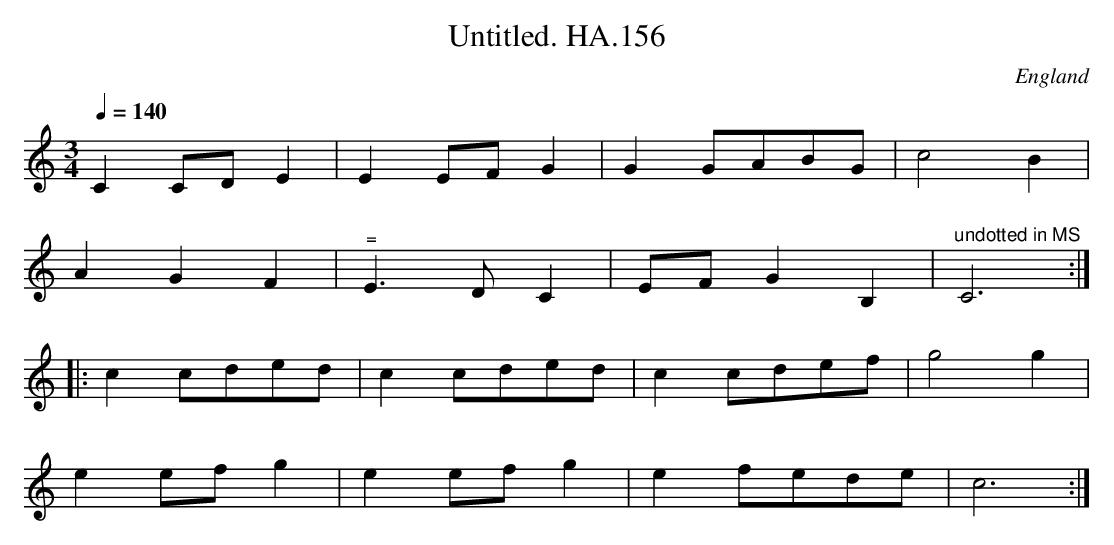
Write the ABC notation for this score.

X:1
T:Untitled. HA.156
M:3/4
L:1/8
Q:1/4=140
O:England
K:C major
C2 CD E2|E2 EF G2|G2 GABG|c4B2|!
A2G2F2|"^="E3DC2|EF G2B,2|"^undotted in MS"C6:|!
|:c2 cded|c2 cded|c2 cdef|g4g2|!
e2 ef g2|e2 ef g2|e2 fede|c6:|
